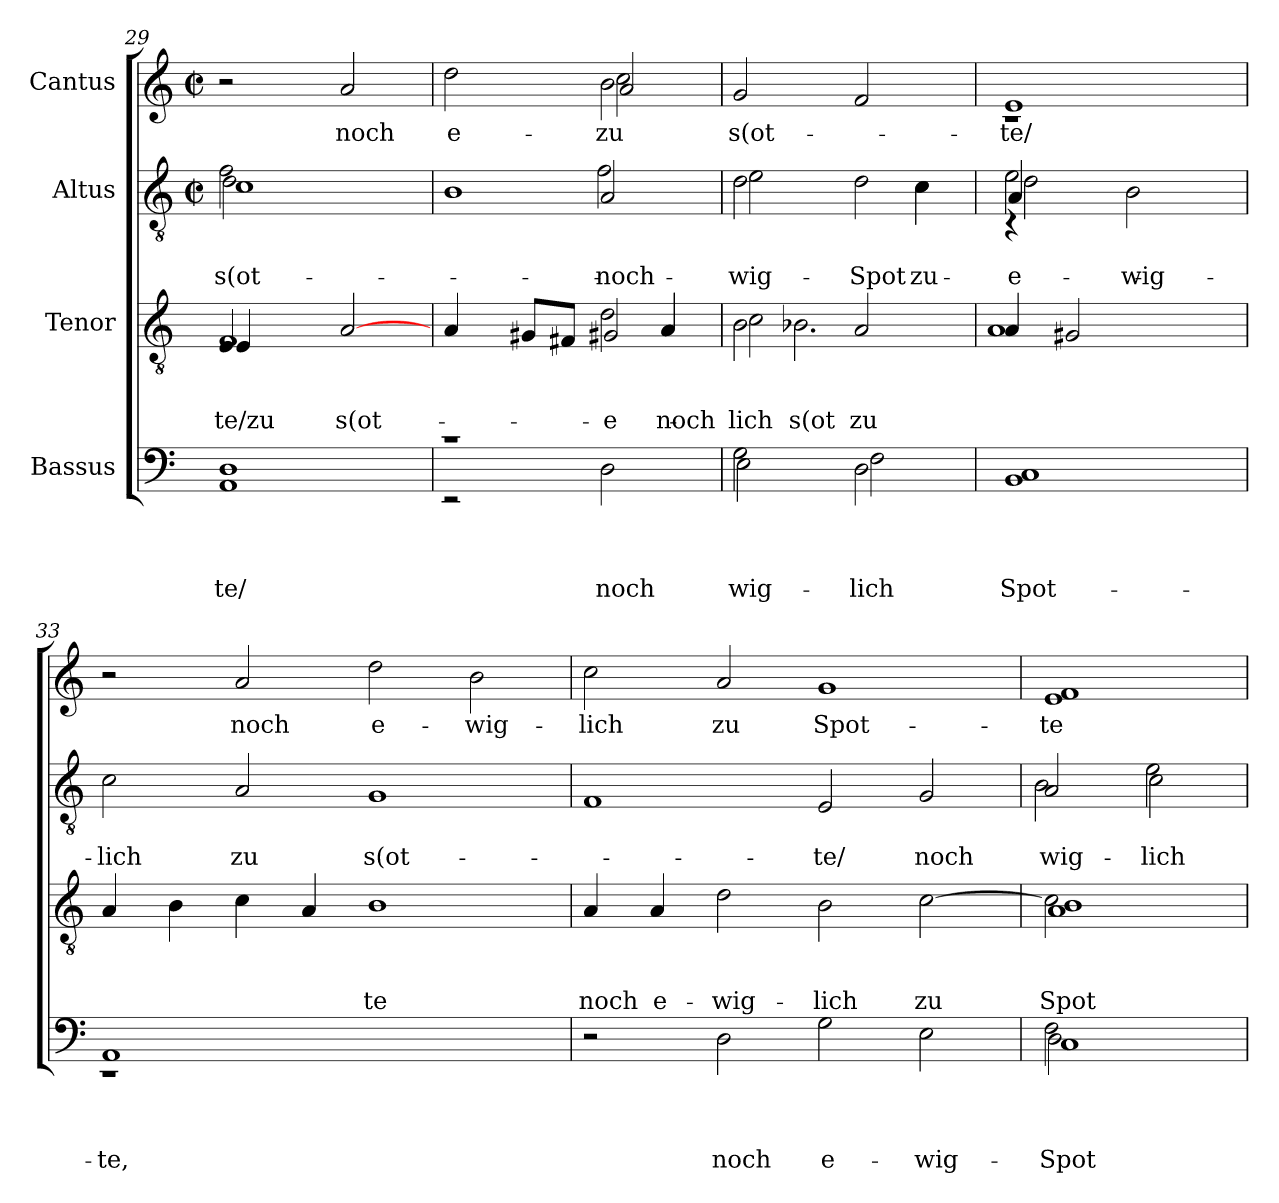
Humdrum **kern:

**kern	**text	**text	**text	**text	**kern	**text	**text	**text	**kern	**text	**text	**kern	**text
*part4	*part4	*part4	*part4	*part4	*part3	*part3	*part3	*part3	*part2	*part2	*part2	*part1	*part1
*staff4	*staff4	*staff4	*staff4	*staff4	*staff3	*staff3	*staff3	*staff3	*staff2	*staff2	*staff2	*staff1	*staff1
*I"Bassus	*	*	*	*	*I"Tenor	*	*	*	*I"Altus	*	*	*I"Cantus	*
*clefF4	*	*	*	*	*clefGv2	*	*	*	*clefGv2	*	*	*clefG2	*
*k[]	*	*	*	*	*k[]	*	*	*	*k[]	*	*	*k[]	*
*C:	*	*	*	*	*C:	*	*	*	*C:	*	*	*C:	*
*	*	*	*	*	*	*	*	*	*M2/2	*	*	*M2/2	*
*	*	*	*	*	*	*	*	*	*met(c|)	*	*	*met(c|)	*
=29	=29	=29	=29	=29	=29	=29	=29	=29	=29	=29	=29	=29	=29
!	!	!	!	!LO:LY:b	!	!	!	!LO:LY:b	!	!	!LO:LY:b	!	!
*	*	*	*	*	*^	*	*	*	*^	*	*	*	*
*	*	*	*	*	*	*^	*	*	*	*	*	*	*	*	*
!	!	!	!	!	!	!	!	!	!	!	!	!	!	!LO:LY:b	!	!
*	*	*	*	*	*	*	*	*	*	*	*	*^	*	*	*	*
!	!	!	!	!	!	!	!	!	!	!	!	!	!	!	!LO:LY:b	!	!
1AA 1D	.	.	.	-te/	1F	4E/	4E/	.	.	-te/zu	2f\	2d\	1c	.	s(ot-	2r	.
.	.	.	.	.	.	2.ryy	4ryy	.	.	.	.	.	.	.	.	.	.
!	!	!	!	!	!	!	!	!	!	!LO:LY:b	!	!	!	!	!	!	!LO:LY:b
.	.	.	.	.	.	.	[>2A/	.	.	s(ot-	2ryy	2ryy	.	.	.	2a/	noch
!!LO:PB:g=z
=30	=30	=30	=30	=30	=30	=30	=30	=30	=30	=30	=30	=30	=30	=30	=30	=30	=30
*^	*	*	*	*	*	*	*^	*	*	*	*	*	*	*	*	*	*
!	!	!	!	!	!	!	!	!	!	!	!	!	!	!	!	!	!	!	!LO:LY:b
*	*	*	*	*	*	*	*	*	*	*	*	*	*	*	*	*	*	*^	*
*	*	*	*	*	*	*	*	*	*	*	*	*	*	*	*	*	*	*	*^	*
1rc	2rEE	.	.	.	.	16ryy	4A/	2.ryy	2.ryy	.	.	.	1B	2ryy	2ryy	.	.	2dd\	2ryy	2ryy	e-
.	.	.	.	.	.	4..ryy	.	.	.	.	.	.	.	.	.	.	.	.	.	.	.
.	.	.	.	.	.	.	8G#/L	.	.	.	.	.	.	.	.	.	.	.	.	.	.
.	.	.	.	.	.	.	8F#/J	.	.	.	.	.	.	.	.	.	.	.	.	.	.
!	!	!	!	!	!LO:LY:b	!	!	!	!	!	!	!LO:LY:b	!	!	!	!	!LO:LY:b	!	!	!	!
!	!	!	!	!	!	!	!	!	!	!	!	!	!	!	!	!	!LO:LY:b	!	!	!	!LO:LY:b
!	!	!	!	!	!	!	!	!	!	!	!	!	!	!	!	!	!	!	!	!	!LO:LY:b:rj
!	!	!	!	!	!	!	!	!	!	!	!	!	!	!	!	!	!	!	!	!	!LO:LY:b
.	2D\	.	.	.	noch	2d\	2G#X/	.	.	.	.	-e-	.	2A/	2f\	.	noch	2b\	2cc\	2a/	zu
!	!	!	!	!	!	!	!	!	!	!	!	!LO:LY:b	!	!	!	!	!	!	!	!	!
!	!	!	!	!	!	!	!	!	!	!	!	!LO:LY:b	!	!	!	!	!	!	!	!	!
.	.	.	.	.	.	.	.	4A/	4A/	.	.	noch	.	.	.	.	.	.	.	.	.
*	*	*	*	*	*	*	*	*	*	*	*	*	*	*	*	*	*	*v	*v	*v	*
=31	=31	=31	=31	=31	=31	=31	=31	=31	=31	=31	=31	=31	=31	=31	=31	=31	=31	=31	=31
!	!	!	!	!	!LO:LY:b	!	!	!	!	!	!	!	!	!	!	!	!	!	!
!	!	!	!	!	!LO:LY:b	!	!	!	!	!	!	!LO:LY:b	!	!	!	!	!	!	!
!	!	!	!	!	!	!	!	!	!	!	!	!LO:LY:b:rj	!	!	!	!	!LO:LY:b	!	!
!	!	!	!	!	!	!	!	!	!	!	!	!	!	!	!	!	!LO:LY:b	!	!LO:LY:b
*	*	*	*	*	*	*	*	*v	*v	*	*	*	*	*	*	*	*	*	*
2G\	2E\	.	.	.	wig-	2B\	2c\	4ryy	.	.	-lich	2d\	2e\	2.ryy	.	-wig-	2g/	s(ot-
!	!	!	!	!	!	!	!	!	!	!	!LO:LY:b	!	!	!	!	!	!	!
.	.	.	.	.	.	.	.	2.B-X\	.	.	s(ot-	.	.	.	.	.	.	.
!	!	!	!	!	!LO:LY:b	!	!	!	!	!	!	!	!	!	!	!	!	!
!	!	!	!	!	!LO:LY:b:rj	!	!	!	!	!	!LO:LY:b	!	!	!	!	!LO:LY:b	!	!
2D\	2F\	.	.	.	-lich	2ryy	2A/	.	.	.	zu	2d\	4ryy	.	.	-Spot-	2f/	.
!	!	!	!	!	!	!	!	!	!	!	!	!	!	!	!	!LO:LY:b:rj	!	!
!	!	!	!	!	!	!	!	!	!	!	!	!	!	!	!	!LO:LY:b	!	!
.	.	.	.	.	.	.	.	.	.	.	.	.	4c\	4c\	.	zu	.	.
*v	*v	*	*	*	*	*	*	*	*	*	*	*	*	*	*	*	*	*
*	*	*	*	*	*v	*v	*v	*	*	*	*	*	*	*	*	*	*
=32	=32	=32	=32	=32	=32	=32	=32	=32	=32	=32	=32	=32	=32	=32	=32
!	!	!	!	!LO:LY:b	!	!	!	!	!	!	!	!	!LO:LY:b	!	!
*	*	*	*	*	*^	*	*	*	*	*	*	*	*	*	*
!	!	!	!	!	!	!	!	!	!	!	!	!	!	!LO:LY:b	!	!
*	*	*	*	*	*	*	*	*	*	*	*	*^	*	*	*	*
!	!	!	!	!	!	!	!	!	!	!	!	!	!	!	!LO:LY:b	!	!LO:LY:b
*	*	*	*	*	*	*	*	*	*	*	*	*	*	*	*	*^	*
1BB 1C	.	.	.	Spot-	4A/	1A	.	.	.	2e\	4rC	4A/	2d\	.	e-	1e	1rc	-te/
.	.	.	.	.	2G#X/	.	.	.	.	.	2.ryy	2.ryy	.	.	.	.	.	.
!	!	!	!	!	!	!	!	!	!	!	!	!	!	!	!LO:LY:b	!	!	!
.	.	.	.	.	.	.	.	.	.	2ryy	.	.	2B\	.	-wig-	.	.	.
.	.	.	.	.	4ryy	.	.	.	.	.	.	.	.	.	.	.	.	.
*	*	*	*	*	*v	*v	*	*	*	*	*	*	*	*	*	*v	*v	*
*	*	*	*	*	*	*	*	*	*v	*v	*v	*v	*	*	*	*
=33	=33	=33	=33	=33	=33	=33	=33	=33	=33	=33	=33	=33	=33
*^	*	*	*	*	*	*	*	*	*	*	*	*	*
!	!LO:N:vis=1	!	!	!	!LO:LY:b	!	!	!	!	!	!	!LO:LY:b	!	!
1AA	0rEE	.	.	.	-te,	4A/	.	.	.	2c\	.	-lich	2r	.
.	.	.	.	.	.	4B\	.	.	.	.	.	.	.	.
!	!	!	!	!	!	!	!	!	!	!	!	!LO:LY:b	!	!LO:LY:b
.	.	.	.	.	.	4c\	.	.	.	2A/	.	zu	2a/	noch
.	.	.	.	.	.	4A/	.	.	.	.	.	.	.	.
!	!	!	!	!	!	!	!	!	!LO:LY:b	!	!	!LO:LY:b	!	!LO:LY:b
1ryy	.	.	.	.	.	1B	.	.	-te	1G	.	s(ot-	2dd\	e-
!	!	!	!	!	!	!	!	!	!	!	!	!	!	!LO:LY:b
.	.	.	.	.	.	.	.	.	.	.	.	.	2b\	-wig-
*v	*v	*	*	*	*	*	*	*	*	*	*	*	*	*
=34	=34	=34	=34	=34	=34	=34	=34	=34	=34	=34	=34	=34	=34
!	!	!	!	!	!	!	!	!LO:LY:b	!	!	!	!	!LO:LY:b
2r	.	.	.	.	4A/	.	.	noch	1F	.	.	2cc\	-lich
!	!	!	!	!	!	!	!	!LO:LY:b	!	!	!	!	!
.	.	.	.	.	4A/	.	.	e-	.	.	.	.	.
!	!	!	!	!LO:LY:b	!	!	!	!LO:LY:b	!	!	!	!	!LO:LY:b
2D\	.	.	.	noch	2d\	.	.	-wig-	.	.	.	2a/	zu
!	!	!	!	!LO:LY:b	!	!	!	!LO:LY:b:rj	!	!	!LO:LY:b	!	!LO:LY:b
2G\	.	.	.	e-	2B\	.	.	-lich	2E/	.	-te/	1g	Spot-
!	!	!	!	!LO:LY:b	!	!	!	!LO:LY:b	!	!	!LO:LY:b	!	!
2E\	.	.	.	-wig-	[<2c\	.	.	zu	2G/	.	noch	.	.
!!LO:LB:g=z
=35	=35	=35	=35	=35	=35	=35	=35	=35	=35	=35	=35	=35	=35
!	!	!	!	!LO:LY:b	!	!	!	!	!	!	!	!	!
*^	*	*	*	*	*	*	*	*	*	*	*	*	*
!	!	!	!	!	!LO:LY:b	!	!	!	!	!	!	!	!	!
*	*^	*	*	*	*	*	*	*	*	*	*	*	*	*
!	!	!	!	!	!	!LO:LY:b	!	!	!	!LO:LY:b	!	!	!LO:LY:b	!	!
*	*	*	*	*	*	*	*^	*	*	*	*^	*	*	*	*
!	!	!	!	!	!	!	!	!	!	!	!	!	!	!	!LO:LY:b	!	!LO:LY:b
2F\	2D\	1C	.	.	.	Spot-	2c\]	1A 1B	.	.	Spot-	2A/	2B\	.	wig-	1e 1f	-te
!	!	!	!	!	!	!	!	!	!	!	!	!	!	!	!LO:LY:b	!	!
!	!	!	!	!	!	!	!	!	!	!	!	!	!	!	!LO:LY:b:rj	!	!
2ryy	2ryy	.	.	.	.	.	2ryy	.	.	.	.	2e\	2c\	.	-lich	.	.
*v	*v	*v	*	*	*	*	*	*	*	*	*	*v	*v	*	*	*	*
*	*	*	*	*	*v	*v	*	*	*	*	*	*	*	*
=	=	=	=	=	=	=	=	=	=	=	=	=	=
*-	*-	*-	*-	*-	*-	*-	*-	*-	*-	*-	*-	*-	*-
